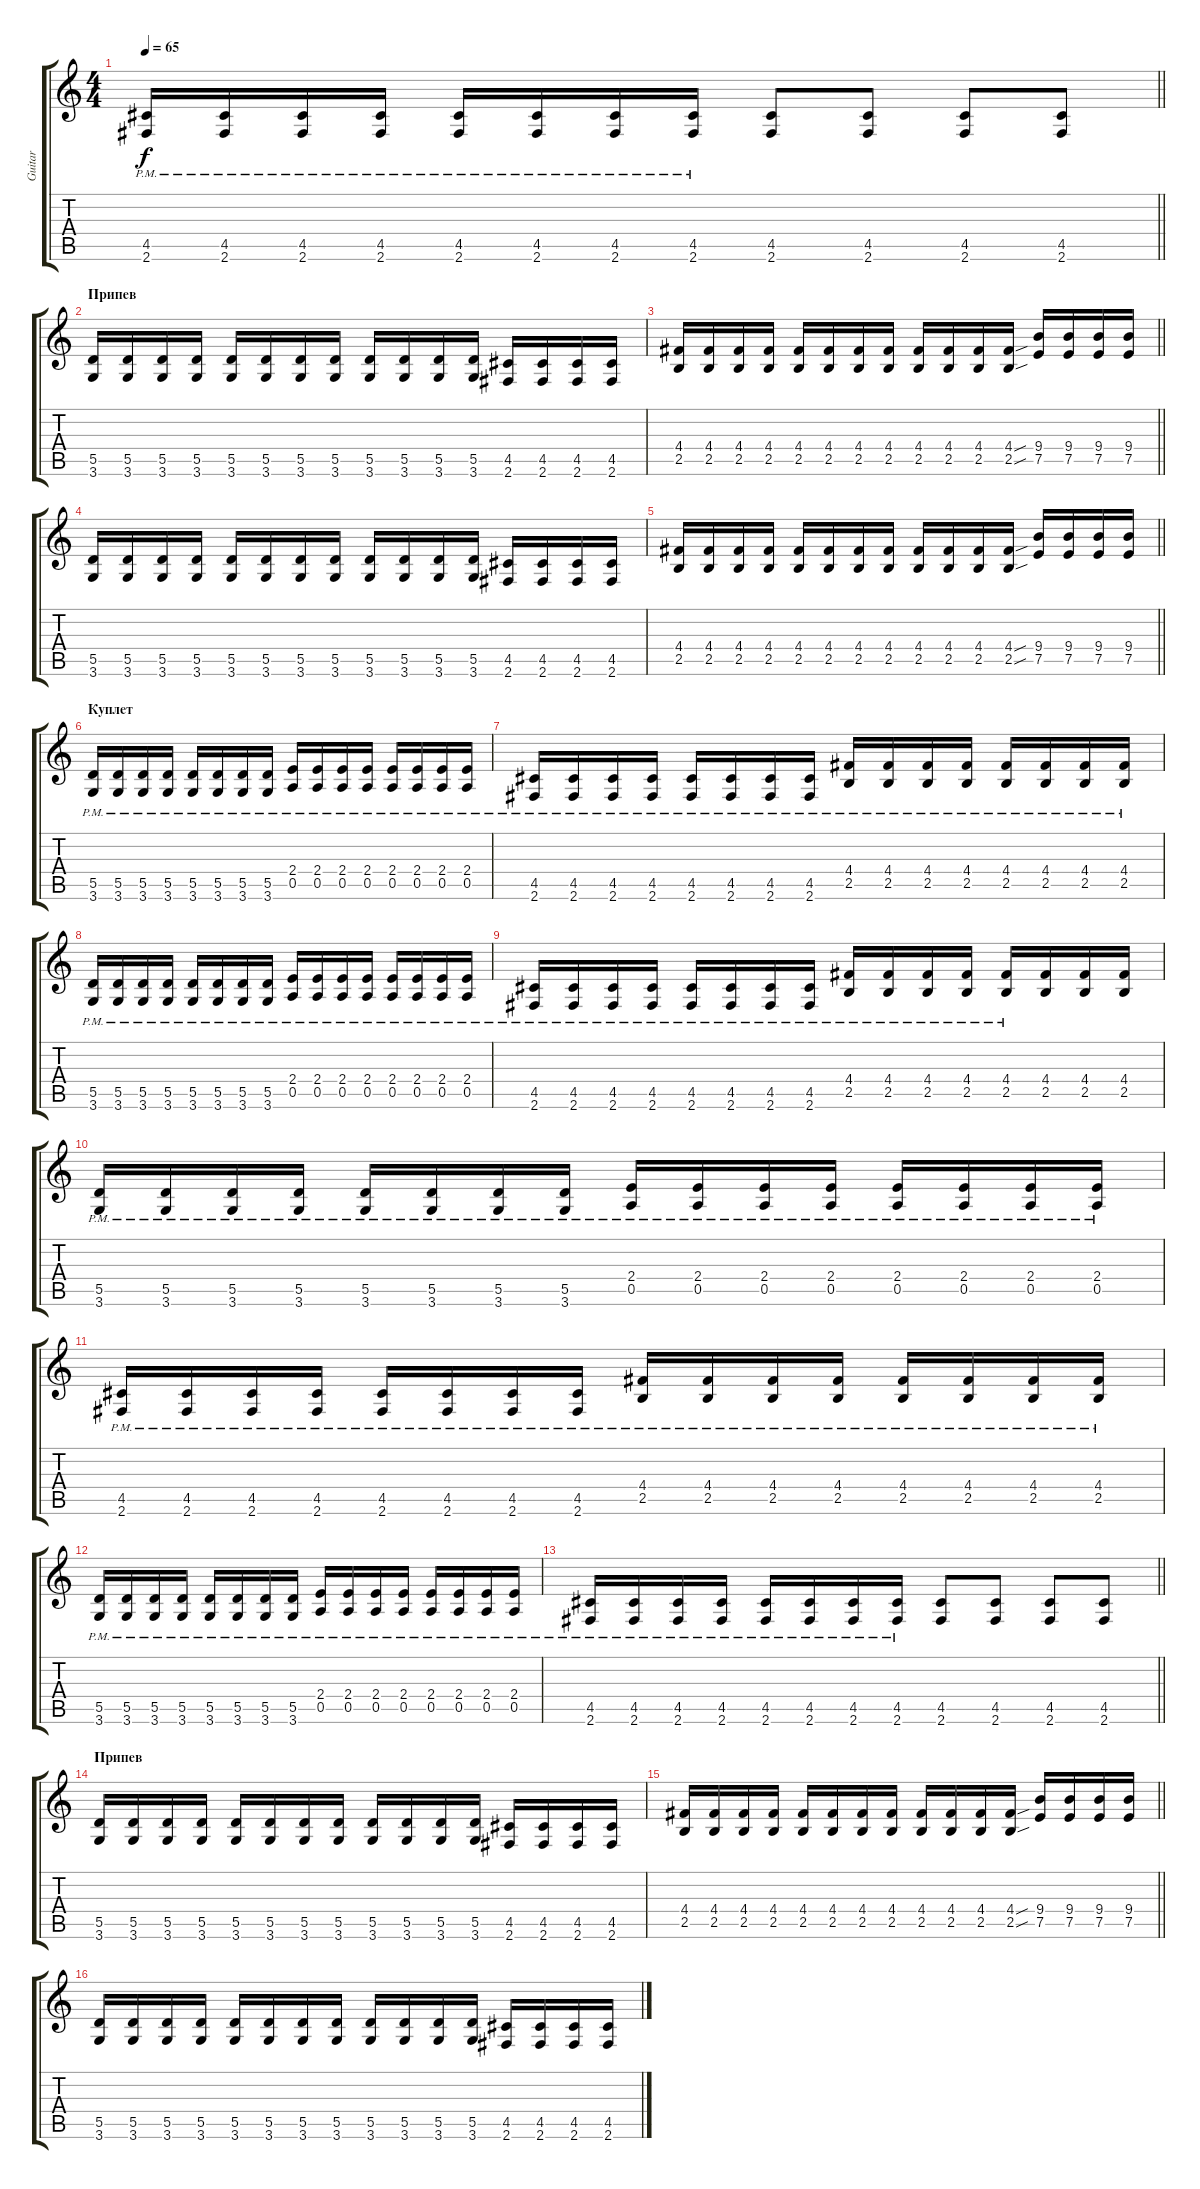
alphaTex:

\track ("Guitar" "Guitar") {instrument overdrivenguitar}
\staff {score tabs}
\tuning (E4 B3 G3 D3 A2 E2) {hide}
\ts (4 4)
\tempo 65
\clef g2
\barLineRight lightlight
\ks c
(4.5{pm} 2.6{pm}).16{dy f} (4.5{pm} 2.6{pm}).16 (4.5{pm} 2.6{pm}).16 (4.5{pm} 2.6{pm}).16 (4.5{pm} 2.6{pm}).16 (4.5{pm} 2.6{pm}).16 (4.5{pm} 2.6{pm}).16 (4.5{pm} 2.6{pm}).16 (4.5 2.6).8 (4.5 2.6).8 (4.5 2.6).8 (4.5 2.6).8 |
\section ("" "Припев")
(5.5 3.6).16 (5.5 3.6).16 (5.5 3.6).16 (5.5 3.6).16 (5.5 3.6).16 (5.5 3.6).16 (5.5 3.6).16 (5.5 3.6).16 (5.5 3.6).16 (5.5 3.6).16 (5.5 3.6).16 (5.5 3.6).16 (4.5 2.6).16 (4.5 2.6).16 (4.5 2.6).16 (4.5 2.6).16 |
\barLineRight lightlight
(4.4 2.5).16 (4.4 2.5).16 (4.4 2.5).16 (4.4 2.5).16 (4.4 2.5).16 (4.4 2.5).16 (4.4 2.5).16 (4.4 2.5).16 (4.4 2.5).16 (4.4 2.5).16 (4.4 2.5).16 (4.4{sou} 2.5{sou}).16 (9.4 7.5).16 (9.4 7.5).16 (9.4 7.5).16 (9.4 7.5).16 |
(5.5 3.6).16 (5.5 3.6).16 (5.5 3.6).16 (5.5 3.6).16 (5.5 3.6).16 (5.5 3.6).16 (5.5 3.6).16 (5.5 3.6).16 (5.5 3.6).16 (5.5 3.6).16 (5.5 3.6).16 (5.5 3.6).16 (4.5 2.6).16 (4.5 2.6).16 (4.5 2.6).16 (4.5 2.6).16 |
\barLineRight lightlight
(4.4 2.5).16 (4.4 2.5).16 (4.4 2.5).16 (4.4 2.5).16 (4.4 2.5).16 (4.4 2.5).16 (4.4 2.5).16 (4.4 2.5).16 (4.4 2.5).16 (4.4 2.5).16 (4.4 2.5).16 (4.4{sou} 2.5{sou}).16 (9.4 7.5).16 (9.4 7.5).16 (9.4 7.5).16 (9.4 7.5).16 |
\section ("" "Куплет")
(5.5{pm} 3.6{pm}).16 (5.5{pm} 3.6{pm}).16 (5.5{pm} 3.6{pm}).16 (5.5{pm} 3.6{pm}).16 (5.5{pm} 3.6{pm}).16 (5.5{pm} 3.6{pm}).16 (5.5{pm} 3.6{pm}).16 (5.5{pm} 3.6{pm}).16 (2.4{pm} 0.5{pm}).16 (2.4{pm} 0.5{pm}).16 (2.4{pm} 0.5{pm}).16 (2.4{pm} 0.5{pm}).16 (2.4{pm} 0.5{pm}).16 (2.4{pm} 0.5{pm}).16 (2.4{pm} 0.5{pm}).16 (2.4{pm} 0.5{pm}).16 |
(4.5{pm} 2.6{pm}).16 (4.5{pm} 2.6{pm}).16 (4.5{pm} 2.6{pm}).16 (4.5{pm} 2.6{pm}).16 (4.5{pm} 2.6{pm}).16 (4.5{pm} 2.6{pm}).16 (4.5{pm} 2.6{pm}).16 (4.5{pm} 2.6{pm}).16 (4.4{pm} 2.5{pm}).16 (4.4{pm} 2.5{pm}).16 (4.4{pm} 2.5{pm}).16 (4.4{pm} 2.5{pm}).16 (4.4{pm} 2.5{pm}).16 (4.4{pm} 2.5{pm}).16 (4.4{pm} 2.5{pm}).16 (4.4{pm} 2.5{pm}).16 |
(5.5{pm} 3.6{pm}).16 (5.5{pm} 3.6{pm}).16 (5.5{pm} 3.6{pm}).16 (5.5{pm} 3.6{pm}).16 (5.5{pm} 3.6{pm}).16 (5.5{pm} 3.6{pm}).16 (5.5{pm} 3.6{pm}).16 (5.5{pm} 3.6{pm}).16 (2.4{pm} 0.5{pm}).16 (2.4{pm} 0.5{pm}).16 (2.4{pm} 0.5{pm}).16 (2.4{pm} 0.5{pm}).16 (2.4{pm} 0.5{pm}).16 (2.4{pm} 0.5{pm}).16 (2.4{pm} 0.5{pm}).16 (2.4{pm} 0.5{pm}).16 |
(4.5{pm} 2.6{pm}).16 (4.5{pm} 2.6{pm}).16 (4.5{pm} 2.6{pm}).16 (4.5{pm} 2.6{pm}).16 (4.5{pm} 2.6{pm}).16 (4.5{pm} 2.6{pm}).16 (4.5{pm} 2.6{pm}).16 (4.5{pm} 2.6{pm}).16 (4.4{pm} 2.5{pm}).16 (4.4{pm} 2.5{pm}).16 (4.4{pm} 2.5{pm}).16 (4.4{pm} 2.5{pm}).16 (4.4{pm} 2.5{pm}).16 (4.4 2.5).16 (4.4 2.5).16 (4.4 2.5).16 |
(5.5{pm} 3.6{pm}).16 (5.5{pm} 3.6{pm}).16 (5.5{pm} 3.6{pm}).16 (5.5{pm} 3.6{pm}).16 (5.5{pm} 3.6{pm}).16 (5.5{pm} 3.6{pm}).16 (5.5{pm} 3.6{pm}).16 (5.5{pm} 3.6{pm}).16 (2.4{pm} 0.5{pm}).16 (2.4{pm} 0.5{pm}).16 (2.4{pm} 0.5{pm}).16 (2.4{pm} 0.5{pm}).16 (2.4{pm} 0.5{pm}).16 (2.4{pm} 0.5{pm}).16 (2.4{pm} 0.5{pm}).16 (2.4{pm} 0.5{pm}).16 |
(4.5{pm} 2.6{pm}).16 (4.5{pm} 2.6{pm}).16 (4.5{pm} 2.6{pm}).16 (4.5{pm} 2.6{pm}).16 (4.5{pm} 2.6{pm}).16 (4.5{pm} 2.6{pm}).16 (4.5{pm} 2.6{pm}).16 (4.5{pm} 2.6{pm}).16 (4.4{pm} 2.5{pm}).16 (4.4{pm} 2.5{pm}).16 (4.4{pm} 2.5{pm}).16 (4.4{pm} 2.5{pm}).16 (4.4{pm} 2.5{pm}).16 (4.4{pm} 2.5{pm}).16 (4.4{pm} 2.5{pm}).16 (4.4{pm} 2.5{pm}).16 |
(5.5{pm} 3.6{pm}).16 (5.5{pm} 3.6{pm}).16 (5.5{pm} 3.6{pm}).16 (5.5{pm} 3.6{pm}).16 (5.5{pm} 3.6{pm}).16 (5.5{pm} 3.6{pm}).16 (5.5{pm} 3.6{pm}).16 (5.5{pm} 3.6{pm}).16 (2.4{pm} 0.5{pm}).16 (2.4{pm} 0.5{pm}).16 (2.4{pm} 0.5{pm}).16 (2.4{pm} 0.5{pm}).16 (2.4{pm} 0.5{pm}).16 (2.4{pm} 0.5{pm}).16 (2.4{pm} 0.5{pm}).16 (2.4{pm} 0.5{pm}).16 |
\barLineRight lightlight
(4.5{pm} 2.6{pm}).16 (4.5{pm} 2.6{pm}).16 (4.5{pm} 2.6{pm}).16 (4.5{pm} 2.6{pm}).16 (4.5{pm} 2.6{pm}).16 (4.5{pm} 2.6{pm}).16 (4.5{pm} 2.6{pm}).16 (4.5{pm} 2.6{pm}).16 (4.5 2.6).8 (4.5 2.6).8 (4.5 2.6).8 (4.5 2.6).8 |
\section ("" "Припев")
(5.5 3.6).16 (5.5 3.6).16 (5.5 3.6).16 (5.5 3.6).16 (5.5 3.6).16 (5.5 3.6).16 (5.5 3.6).16 (5.5 3.6).16 (5.5 3.6).16 (5.5 3.6).16 (5.5 3.6).16 (5.5 3.6).16 (4.5 2.6).16 (4.5 2.6).16 (4.5 2.6).16 (4.5 2.6).16 |
\barLineRight lightlight
(4.4 2.5).16 (4.4 2.5).16 (4.4 2.5).16 (4.4 2.5).16 (4.4 2.5).16 (4.4 2.5).16 (4.4 2.5).16 (4.4 2.5).16 (4.4 2.5).16 (4.4 2.5).16 (4.4 2.5).16 (4.4{sou} 2.5{sou}).16 (9.4 7.5).16 (9.4 7.5).16 (9.4 7.5).16 (9.4 7.5).16 |
(5.5 3.6).16 (5.5 3.6).16 (5.5 3.6).16 (5.5 3.6).16 (5.5 3.6).16 (5.5 3.6).16 (5.5 3.6).16 (5.5 3.6).16 (5.5 3.6).16 (5.5 3.6).16 (5.5 3.6).16 (5.5 3.6).16 (4.5 2.6).16 (4.5 2.6).16 (4.5 2.6).16 (4.5 2.6).16
